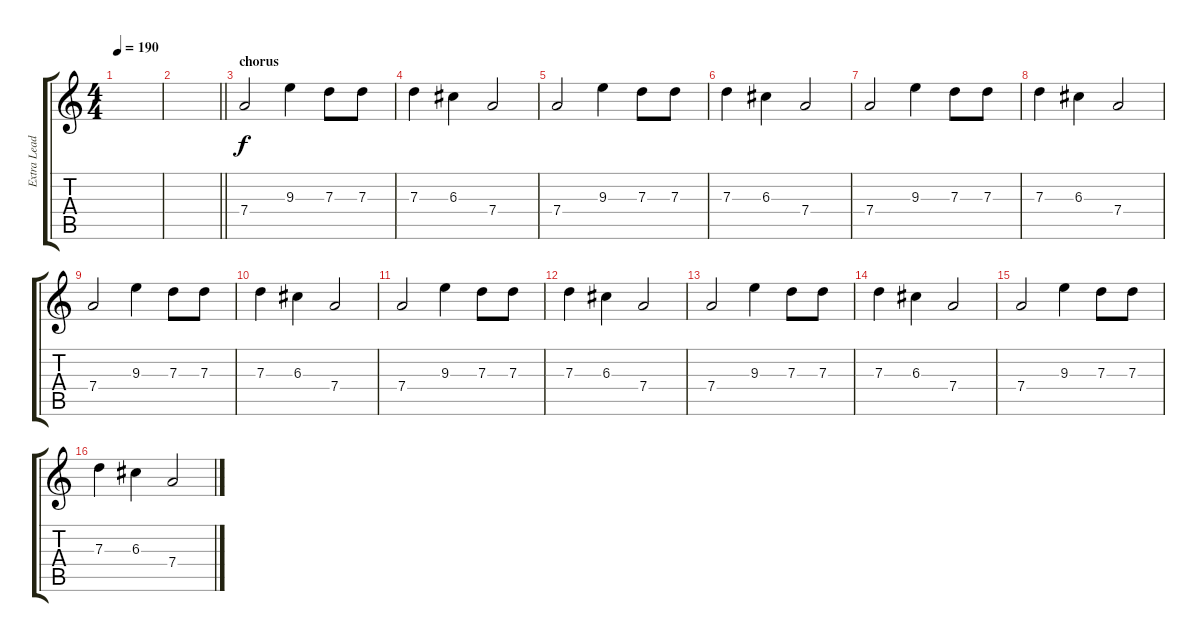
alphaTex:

\track ("Extra Lead Guitar" "Extra Lead") {instrument distortionguitar}
\staff {score tabs}
\tuning (E4 B3 G3 D3 A2 E2) {hide}
\ts (4 4)
\tempo 190
\clef g2
\ks c
|
\barLineRight lightlight
|
\section ("" "chorus")
7.4.2 9.3.4 7.3.8 7.3.8 |
7.3.4 6.3.4 7.4.2 |
7.4.2 9.3.4 7.3.8 7.3.8 |
7.3.4 6.3.4 7.4.2 |
7.4.2 9.3.4 7.3.8 7.3.8 |
7.3.4 6.3.4 7.4.2 |
7.4.2 9.3.4 7.3.8 7.3.8 |
7.3.4 6.3.4 7.4.2 |
7.4.2 9.3.4 7.3.8 7.3.8 |
7.3.4 6.3.4 7.4.2 |
7.4.2 9.3.4 7.3.8 7.3.8 |
7.3.4 6.3.4 7.4.2 |
7.4.2 9.3.4 7.3.8 7.3.8 |
7.3.4 6.3.4 7.4.2
